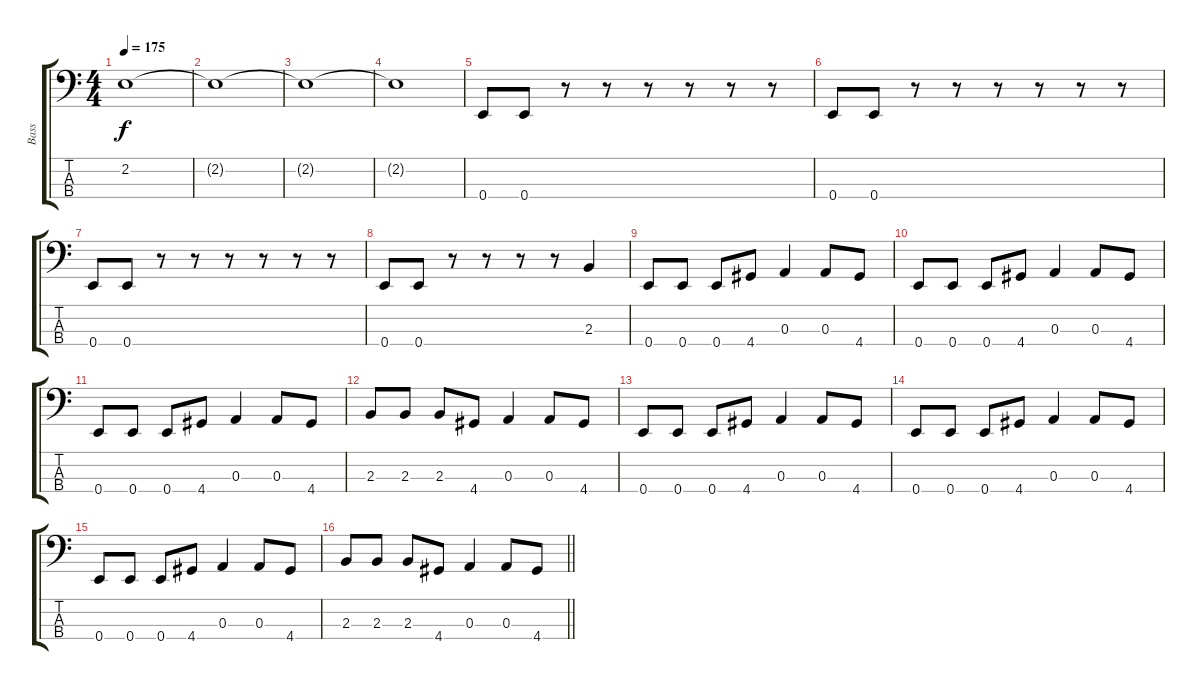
\track ("Bass" "Bass") {instrument electricbasspick}
\staff {score tabs}
\tuning (G2 D2 A1 E1) {hide}
\ts (4 4)
\tempo 175
\clef f4
\ks c
2.2.1{dy f instrument electricbasspick} |
2.2{t}.1 |
2.2{t}.1 |
2.2{t}.1 |
0.4.8 0.4.8 r.8 r.8 r.8 r.8 r.8 r.8 |
0.4.8 0.4.8 r.8 r.8 r.8 r.8 r.8 r.8 |
0.4.8 0.4.8 r.8 r.8 r.8 r.8 r.8 r.8 |
0.4.8 0.4.8 r.8 r.8 r.8 r.8 2.3.4 |
0.4.8 0.4.8 0.4.8 4.4.8 0.3.4 0.3.8 4.4.8 |
0.4.8 0.4.8 0.4.8 4.4.8 0.3.4 0.3.8 4.4.8 |
0.4.8 0.4.8 0.4.8 4.4.8 0.3.4 0.3.8 4.4.8 |
2.3.8 2.3.8 2.3.8 4.4.8 0.3.4 0.3.8 4.4.8 |
0.4.8 0.4.8 0.4.8 4.4.8 0.3.4 0.3.8 4.4.8 |
0.4.8 0.4.8 0.4.8 4.4.8 0.3.4 0.3.8 4.4.8 |
0.4.8 0.4.8 0.4.8 4.4.8 0.3.4 0.3.8 4.4.8 |
\barLineRight lightlight
2.3.8 2.3.8 2.3.8 4.4.8 0.3.4 0.3.8 4.4.8
